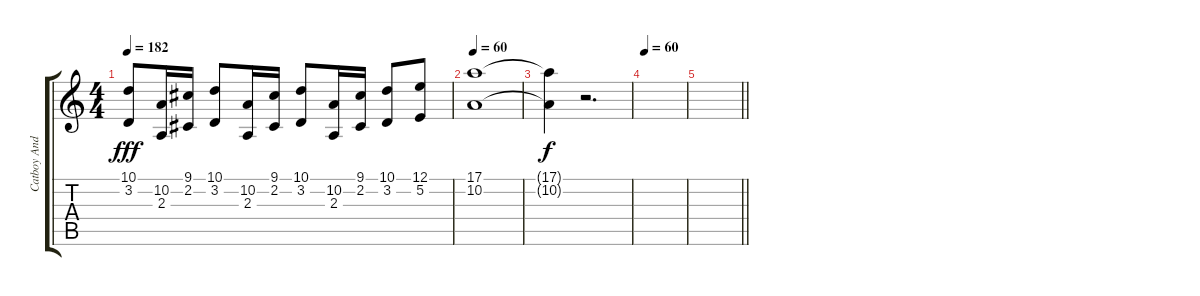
\track ("Catboy And The Robot" "Catboy And") {instrument trumpet}
\staff {score tabs}
\tuning (E4 B3 G3 D3 A2 E2) {hide}
\ts (4 4)
\tempo 182
\clef g2
\ks c
(10.1 3.2).8{dy fff} (10.2 2.3).16 (9.1 2.2).16 (10.1 3.2).8 (10.2 2.3).16 (9.1 2.2).16 (10.1 3.2).8 (10.2 2.3).16 (9.1 2.2).16 (10.1 3.2).8 (12.1 5.2).8 |
\tempo 60
(17.1 10.2).1 |
(17.1{t} 10.2{t}).4{dy f} r.2{d} |
\tempo 60
|
\barLineRight lightlight
